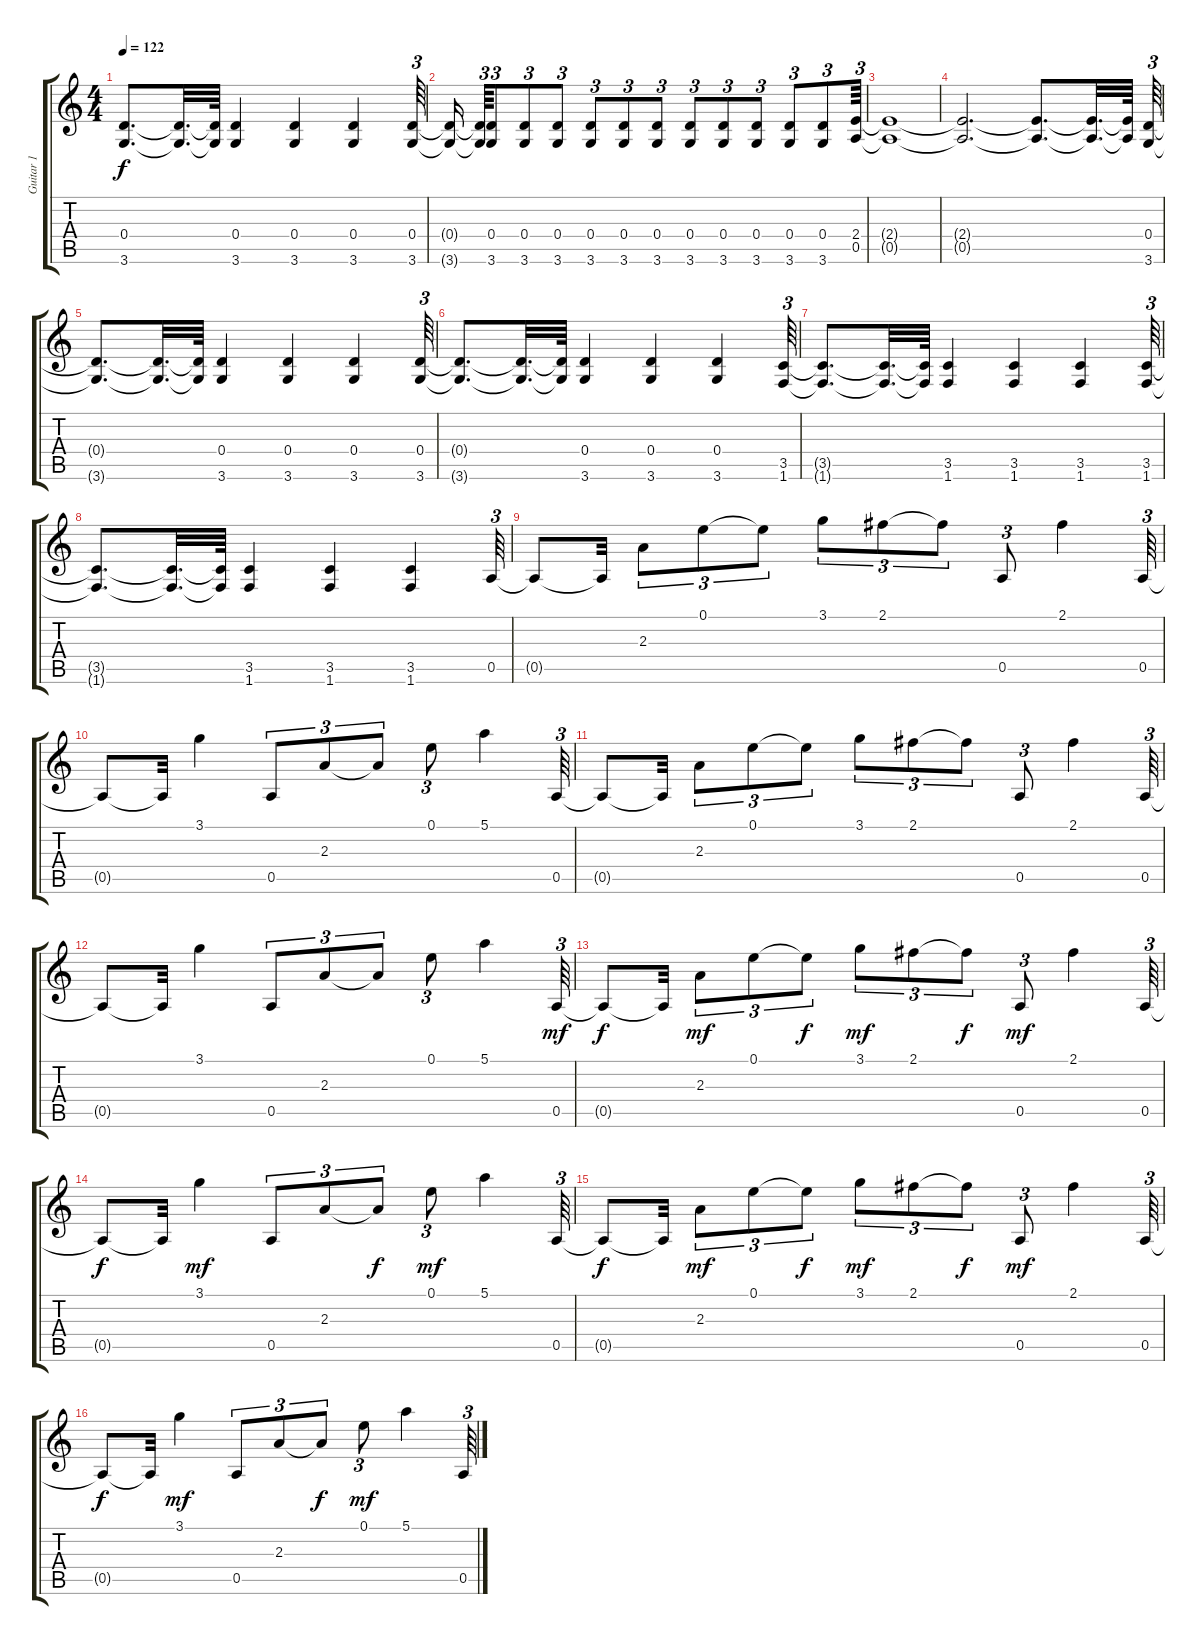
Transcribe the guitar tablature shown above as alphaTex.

\track ("Guitar 1" "Guitar 1") {instrument distortionguitar}
\staff {score tabs}
\tuning (E4 B3 G3 D3 A2 E2) {hide}
\ts (4 4)
\tempo 122
\clef g2
\ks c
(0.4{t} 3.6{t}).8{d dy f} (0.4{t} 3.6{t}).32{d} (0.4{t} 3.6{t}).64 (0.4 3.6).4 (0.4 3.6).4 (0.4 3.6).4 (0.4 3.6).64{tu (3 2)} |
(0.4{t} 3.6{t}).16{beam splitsecondary} (0.4{t} 3.6{t}).64{tu (3 2)} (0.4 3.6).8{tu (3 2)} (0.4 3.6).8{tu (3 2)} (0.4 3.6).8{tu (3 2)} (0.4 3.6).8{tu (3 2)} (0.4 3.6).8{tu (3 2)} (0.4 3.6).8{tu (3 2)} (0.4 3.6).8{tu (3 2)} (0.4 3.6).8{tu (3 2)} (0.4 3.6).8{tu (3 2)} (0.4 3.6).8{tu (3 2)} (0.4 3.6).8{tu (3 2)} (2.4 0.5).64{tu (3 2)} |
(2.4{t} 0.5{t}).1 |
(2.4{t} 0.5{t}).2{d} (2.4{t} 0.5{t}).8{d} (2.4{t} 0.5{t}).32{d} (2.4{t} 0.5{t}).64 (0.4 3.6).64{tu (3 2)} |
(0.4{t} 3.6{t}).8{d} (0.4{t} 3.6{t}).32{d} (0.4{t} 3.6{t}).64 (0.4 3.6).4 (0.4 3.6).4 (0.4 3.6).4 (0.4 3.6).64{tu (3 2)} |
(0.4{t} 3.6{t}).8{d} (0.4{t} 3.6{t}).32{d} (0.4{t} 3.6{t}).64 (0.4 3.6).4 (0.4 3.6).4 (0.4 3.6).4 (3.5 1.6).64{tu (3 2)} |
(3.5{t} 1.6{t}).8{d} (3.5{t} 1.6{t}).32{d} (3.5{t} 1.6{t}).64 (3.5 1.6).4 (3.5 1.6).4 (3.5 1.6).4 (3.5 1.6).64{tu (3 2)} |
(3.5{t} 1.6{t}).8{d} (3.5{t} 1.6{t}).32{d} (3.5{t} 1.6{t}).64 (3.5 1.6).4 (3.5 1.6).4 (3.5 1.6).4 0.5.64{tu (3 2)} |
0.5{t}.8 0.5{t}.32 2.3.8{tu (3 2)} 0.1.8{tu (3 2)} 0.1{t}.8{tu (3 2)} 3.1.8{tu (3 2)} 2.1.8{tu (3 2)} 2.1{t}.8{tu (3 2)} 0.5.8{tu (3 2)} 2.1.4 0.5.64{tu (3 2)} |
0.5{t}.8 0.5{t}.32 3.1.4 0.5.8{tu (3 2)} 2.3.8{tu (3 2)} 2.3{t}.8{tu (3 2)} 0.1.8{tu (3 2)} 5.1.4 0.5.64{tu (3 2)} |
0.5{t}.8 0.5{t}.32 2.3.8{tu (3 2)} 0.1.8{tu (3 2)} 0.1{t}.8{tu (3 2)} 3.1.8{tu (3 2)} 2.1.8{tu (3 2)} 2.1{t}.8{tu (3 2)} 0.5.8{tu (3 2)} 2.1.4 0.5.64{tu (3 2)} |
0.5{t}.8 0.5{t}.32 3.1.4 0.5.8{tu (3 2)} 2.3.8{tu (3 2)} 2.3{t}.8{tu (3 2)} 0.1.8{tu (3 2)} 5.1.4 0.5.64{tu (3 2) dy mf} |
0.5{t}.8{dy f} 0.5{t}.32 2.3.8{tu (3 2) dy mf} 0.1.8{tu (3 2)} 0.1{t}.8{tu (3 2) dy f} 3.1.8{tu (3 2) dy mf} 2.1.8{tu (3 2)} 2.1{t}.8{tu (3 2) dy f} 0.5.8{tu (3 2) dy mf} 2.1.4 0.5.64{tu (3 2)} |
0.5{t}.8{dy f} 0.5{t}.32 3.1.4{dy mf} 0.5.8{tu (3 2)} 2.3.8{tu (3 2)} 2.3{t}.8{tu (3 2) dy f} 0.1.8{tu (3 2) dy mf} 5.1.4 0.5.64{tu (3 2)} |
0.5{t}.8{dy f} 0.5{t}.32 2.3.8{tu (3 2) dy mf} 0.1.8{tu (3 2)} 0.1{t}.8{tu (3 2) dy f} 3.1.8{tu (3 2) dy mf} 2.1.8{tu (3 2)} 2.1{t}.8{tu (3 2) dy f} 0.5.8{tu (3 2) dy mf} 2.1.4 0.5.64{tu (3 2)} |
0.5{t}.8{dy f} 0.5{t}.32 3.1.4{dy mf} 0.5.8{tu (3 2)} 2.3.8{tu (3 2)} 2.3{t}.8{tu (3 2) dy f} 0.1.8{tu (3 2) dy mf} 5.1.4 0.5.64{tu (3 2)}
